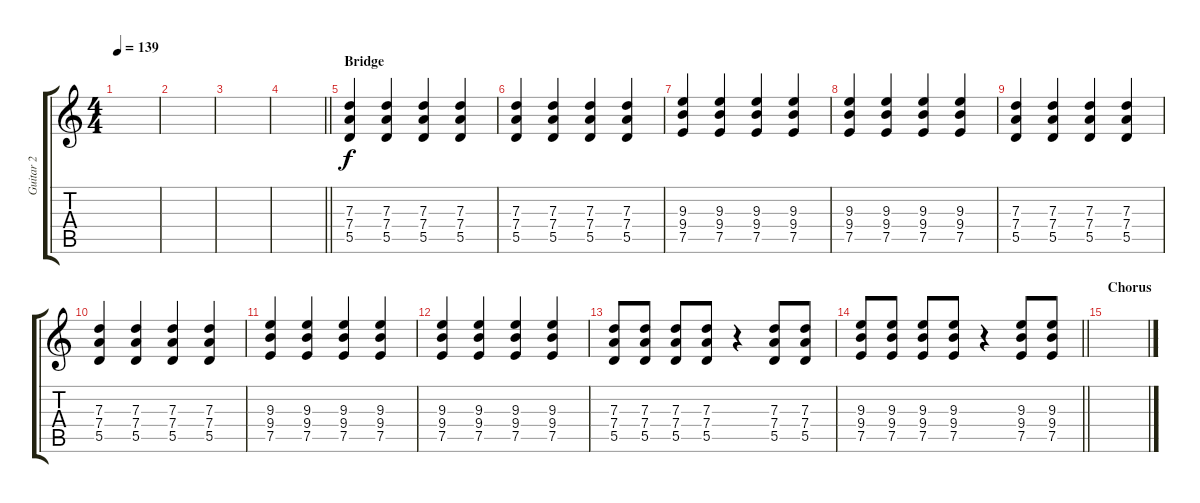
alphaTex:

\track ("Guitar 2" "Guitar 2") {instrument distortionguitar}
\staff {score tabs}
\tuning (E4 B3 G3 D3 A2 E2) {hide}
\ts (4 4)
\tempo 139
\clef g2
\ks c
|
|
|
\barLineRight lightlight
|
\section ("" "Bridge")
(7.3 7.4 5.5).4 (7.3 7.4 5.5).4 (7.3 7.4 5.5).4 (7.3 7.4 5.5).4 |
(7.3 7.4 5.5).4 (7.3 7.4 5.5).4 (7.3 7.4 5.5).4 (7.3 7.4 5.5).4 |
(9.3 9.4 7.5).4 (9.3 9.4 7.5).4 (9.3 9.4 7.5).4 (9.3 9.4 7.5).4 |
(9.3 9.4 7.5).4 (9.3 9.4 7.5).4 (9.3 9.4 7.5).4 (9.3 9.4 7.5).4 |
(7.3 7.4 5.5).4 (7.3 7.4 5.5).4 (7.3 7.4 5.5).4 (7.3 7.4 5.5).4 |
(7.3 7.4 5.5).4 (7.3 7.4 5.5).4 (7.3 7.4 5.5).4 (7.3 7.4 5.5).4 |
(9.3 9.4 7.5).4 (9.3 9.4 7.5).4 (9.3 9.4 7.5).4 (9.3 9.4 7.5).4 |
(9.3 9.4 7.5).4 (9.3 9.4 7.5).4 (9.3 9.4 7.5).4 (9.3 9.4 7.5).4 |
(7.3 7.4 5.5).8 (7.3 7.4 5.5).8 (7.3 7.4 5.5).8 (7.3 7.4 5.5).8 r.4 (7.3 7.4 5.5).8 (7.3 7.4 5.5).8 |
\barLineRight lightlight
(9.3 9.4 7.5).8 (9.3 9.4 7.5).8 (9.3 9.4 7.5).8 (9.3 9.4 7.5).8 r.4 (9.3 9.4 7.5).8 (9.3 9.4 7.5).8 |
\section ("" "Chorus")
